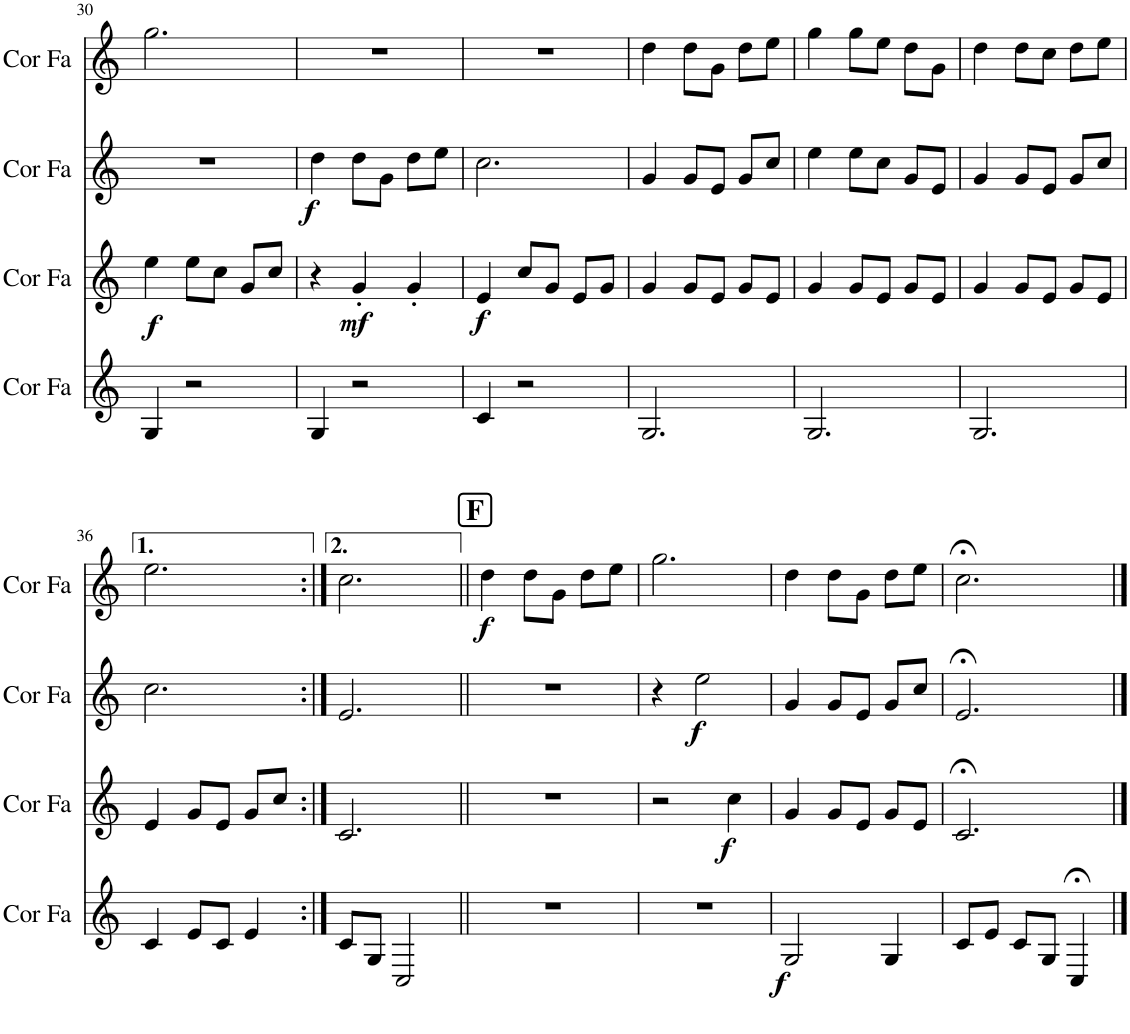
**kern	**dynam	**kern	**dynam	**kern	**dynam	**kern	**dynam
*part4	*part4	*part3	*part3	*part2	*part2	*part1	*part1
*staff4	*staff4	*staff3	*staff3	*staff2	*staff2	*staff1	*staff1
*I"Cor en Fa	*	*I"Cor en Fa	*	*I"Cor en Fa	*	*I"Cor en Fa	*
*I'Cor Fa	*	*I'Cor Fa	*	*I'Cor Fa	*	*I'Cor Fa	*
!!LO:PB:g=z
*clefG2	*	*clefG2	*	*clefG2	*	*clefG2	*
*Trd4c7	*	*Trd4c7	*	*Trd4c7	*	*Trd4c7	*
*k[]	*	*k[]	*	*k[]	*	*k[]	*
*M3/4	*	*M3/4	*	*M3/4	*	*M3/4	*
=30	=30	=30	=30	=30	=30	=30	=30
!	!	!	!LO:DY:b	!	!	!	!
4G/	.	4ee\	f	2.r	.	2.gg\	.
2r	.	8ee\L	.	.	.	.	.
.	.	8cc\J	.	.	.	.	.
.	.	8g/L	.	.	.	.	.
.	.	8cc/J	.	.	.	.	.
=31	=31	=31	=31	=31	=31	=31	=31
!	!	!	!	!	!LO:DY:b	!	!
4G/	.	4r	.	4dd\	f	2.r	.
!	!	!	!LO:DY:b	!	!	!	!
2r	.	4g'/	mf	8dd\L	.	.	.
.	.	.	.	8g\J	.	.	.
.	.	4g'/	.	8dd\L	.	.	.
.	.	.	.	8ee\J	.	.	.
=32	=32	=32	=32	=32	=32	=32	=32
!	!	!	!LO:DY:b	!	!	!	!
4c/	.	4e/	f	2.cc\	.	2.r	.
2r	.	8cc/L	.	.	.	.	.
.	.	8g/J	.	.	.	.	.
.	.	8e/L	.	.	.	.	.
.	.	8g/J	.	.	.	.	.
=33	=33	=33	=33	=33	=33	=33	=33
2.G/	.	4g/	.	4g/	.	4dd\	.
.	.	8g/L	.	8g/L	.	8dd\L	.
.	.	8e/J	.	8e/J	.	8g\J	.
.	.	8g/L	.	8g/L	.	8dd\L	.
.	.	8e/J	.	8cc/J	.	8ee\J	.
=34	=34	=34	=34	=34	=34	=34	=34
2.G/	.	4g/	.	4ee\	.	4gg\	.
.	.	8g/L	.	8ee\L	.	8gg\L	.
.	.	8e/J	.	8cc\J	.	8ee\J	.
.	.	8g/L	.	8g/L	.	8dd\L	.
.	.	8e/J	.	8e/J	.	8g\J	.
=35	=35	=35	=35	=35	=35	=35	=35
2.G/	.	4g/	.	4g/	.	4dd\	.
.	.	8g/L	.	8g/L	.	8dd\L	.
.	.	8e/J	.	8e/J	.	8cc\J	.
.	.	8g/L	.	8g/L	.	8dd\L	.
.	.	8e/J	.	8cc/J	.	8ee\J	.
!!LO:LB:g=z
=36	=36	=36	=36	=36	=36	=36	=36
4c/	.	4e/	.	2.cc\	.	2.ee\	.
8e/L	.	8g/L	.	.	.	.	.
8c/J	.	8e/J	.	.	.	.	.
4e/	.	8g/L	.	.	.	.	.
.	.	8cc/J	.	.	.	.	.
=37:|!	=37:|!	=37:|!	=37:|!	=37:|!	=37:|!	=37:|!	=37:|!
8c/L	.	2.c/	.	2.e/	.	2.cc\	.
8G/J	.	.	.	.	.	.	.
2C/	.	.	.	.	.	.	.
!!LO:REH:place=s1:a:B:cj:fs=14:t=F
=38||	=38||	=38||	=38||	=38||	=38||	=38||	=38||
!	!	!	!	!	!	!	!LO:DY:b
2.r	.	2.r	.	2.r	.	4dd\	f
.	.	.	.	.	.	8dd\L	.
.	.	.	.	.	.	8g\J	.
.	.	.	.	.	.	8dd\L	.
.	.	.	.	.	.	8ee\J	.
=39	=39	=39	=39	=39	=39	=39	=39
2.r	.	2r	.	4r	.	2.gg\	.
!	!	!	!	!	!LO:DY:b	!	!
.	.	.	.	2ee\	f	.	.
!	!	!	!LO:DY:b	!	!	!	!
.	.	4cc\	f	.	.	.	.
=40	=40	=40	=40	=40	=40	=40	=40
!	!LO:DY:b	!	!	!	!	!	!
2G/	f	4g/	.	4g/	.	4dd\	.
.	.	8g/L	.	8g/L	.	8dd\L	.
.	.	8e/J	.	8e/J	.	8g\J	.
4G/	.	8g/L	.	8g/L	.	8dd\L	.
.	.	8e/J	.	8cc/J	.	8ee\J	.
=41	=41	=41	=41	=41	=41	=41	=41
8c/L	.	2.c;</	.	2.e;</	.	2.cc;<\	.
8e/J	.	.	.	.	.	.	.
8c/L	.	.	.	.	.	.	.
8G/J	.	.	.	.	.	.	.
4C;</	.	.	.	.	.	.	.
==	==	==	==	==	==	==	==
*-	*-	*-	*-	*-	*-	*-	*-
